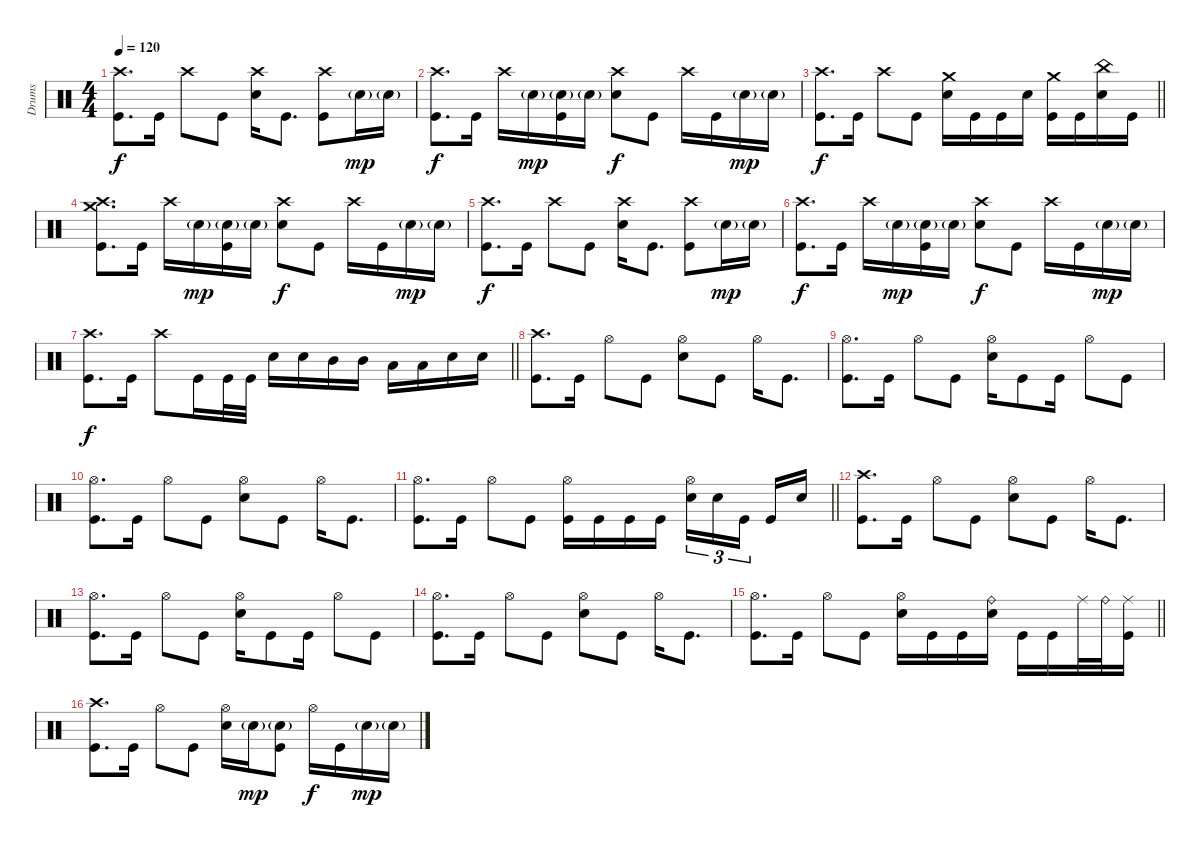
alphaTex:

\track ("Drums" "Drums") {instrument percussion}
\staff
\articulation defaults
\ts (4 4)
\tempo 120
\clef neutral
\ks c
("Crash high (hit)" "Kick (hit)").8{d dy f} "Kick (hit)".16 "Crash high (hit)".8 "Kick (hit)".8 ("Crash high (hit)" "Electric Snare (hit)").16 "Kick (hit)".8{d} ("Crash high (hit)" "Kick (hit)").8 "Electric Snare (hit)"{g}.16{dy mp} "Electric Snare (hit)"{g}.16 |
("Crash high (hit)" "Kick (hit)").8{d dy f} "Kick (hit)".16 "Crash high (hit)".16 "Electric Snare (hit)"{g}.16{dy mp} ("Electric Snare (hit)"{g} "Kick (hit)").16 "Electric Snare (hit)"{g}.16 ("Crash high (hit)" "Electric Snare (hit)").8{dy f} "Kick (hit)".8 "Crash high (hit)".16 "Kick (hit)".16 "Electric Snare (hit)"{g}.16{dy mp} "Electric Snare (hit)"{g}.16 |
\barLineRight lightlight
("Crash high (hit)" "Kick (hit)").8{d dy f} "Kick (hit)".16 "Crash high (hit)".8 "Kick (hit)".8 ("Crash medium (hit)" "Electric Snare (hit)").16 "Kick (hit)".16 "Kick (hit)".16 "Electric Snare (hit)".16 ("Crash medium (hit)" "Kick (hit)").16 "Kick (hit)".16 ("China (hit)" "Electric Snare (hit)").16 "Kick (hit)".16 |
("Crash high (hit)" "Crash medium (hit)" "Kick (hit)").8{d} "Kick (hit)".16 "Crash high (hit)".16 "Electric Snare (hit)"{g}.16{dy mp} ("Electric Snare (hit)"{g} "Kick (hit)").16 "Electric Snare (hit)"{g}.16 ("Crash high (hit)" "Electric Snare (hit)").8{dy f} "Kick (hit)".8 "Crash high (hit)".16 "Kick (hit)".16 "Electric Snare (hit)"{g}.16{dy mp} "Electric Snare (hit)"{g}.16 |
("Crash high (hit)" "Kick (hit)").8{d dy f} "Kick (hit)".16 "Crash high (hit)".8 "Kick (hit)".8 ("Crash high (hit)" "Electric Snare (hit)").16 "Kick (hit)".8{d} ("Crash high (hit)" "Kick (hit)").8 "Electric Snare (hit)"{g}.16{dy mp} "Electric Snare (hit)"{g}.16 |
("Crash high (hit)" "Kick (hit)").8{d dy f} "Kick (hit)".16 "Crash high (hit)".16 "Electric Snare (hit)"{g}.16{dy mp} ("Electric Snare (hit)"{g} "Kick (hit)").16 "Electric Snare (hit)"{g}.16 ("Crash high (hit)" "Electric Snare (hit)").8{dy f} "Kick (hit)".8 "Crash high (hit)".16 "Kick (hit)".16 "Electric Snare (hit)"{g}.16{dy mp} "Electric Snare (hit)"{g}.16 |
\barLineRight lightlight
("Crash high (hit)" "Kick (hit)").8{d dy f} "Kick (hit)".16 "Crash high (hit)".8 "Kick (hit)".16 "Kick (hit)".32 "Kick (hit)".32 "Electric Snare (hit)".16 "Electric Snare (hit)".16 "Mid Tom (hit)".16 "Mid Tom (hit)".16 "Low Tom (hit)".16 "Low Tom (hit)".16 "Electric Snare (hit)".16 "Electric Snare (hit)".16 |
\section ("" "")
("Crash high (hit)" "Kick (hit)").8{d} "Kick (hit)".16 "Hi-Hat (open)".8 "Kick (hit)".8 ("Hi-Hat (open)" "Electric Snare (hit)").8 "Kick (hit)".8 "Hi-Hat (open)".16 "Kick (hit)".8{d} |
("Hi-Hat (open)" "Kick (hit)").8{d} "Kick (hit)".16 "Hi-Hat (open)".8 "Kick (hit)".8 ("Hi-Hat (open)" "Electric Snare (hit)").16 "Kick (hit)".8 "Kick (hit)".16 "Hi-Hat (open)".8 "Kick (hit)".8 |
("Hi-Hat (open)" "Kick (hit)").8{d} "Kick (hit)".16 "Hi-Hat (open)".8 "Kick (hit)".8 ("Hi-Hat (open)" "Electric Snare (hit)").8 "Kick (hit)".8 "Hi-Hat (open)".16 "Kick (hit)".8{d} |
\barLineRight lightlight
("Hi-Hat (open)" "Kick (hit)").8{d} "Kick (hit)".16 "Hi-Hat (open)".8 "Kick (hit)".8 ("Hi-Hat (open)" "Kick (hit)").16 "Kick (hit)".16 "Kick (hit)".16 "Kick (hit)".16 ("Hi-Hat (open)" "Electric Snare (hit)").16{tu (3 2)} "Electric Snare (hit)".16{tu (3 2)} "Kick (hit)".16{tu (3 2) beam splitsecondary} "Kick (hit)".16 "Electric Snare (hit)".16 |
("Crash high (hit)" "Kick (hit)").8{d} "Kick (hit)".16 "Hi-Hat (open)".8 "Kick (hit)".8 ("Hi-Hat (open)" "Electric Snare (hit)").8 "Kick (hit)".8 "Hi-Hat (open)".16 "Kick (hit)".8{d} |
("Hi-Hat (open)" "Kick (hit)").8{d} "Kick (hit)".16 "Hi-Hat (open)".8 "Kick (hit)".8 ("Hi-Hat (open)" "Electric Snare (hit)").16 "Kick (hit)".8 "Kick (hit)".16 "Hi-Hat (open)".8 "Kick (hit)".8 |
("Hi-Hat (open)" "Kick (hit)").8{d} "Kick (hit)".16 "Hi-Hat (open)".8 "Kick (hit)".8 ("Hi-Hat (open)" "Electric Snare (hit)").8 "Kick (hit)".8 "Hi-Hat (open)".16 "Kick (hit)".8{d} |
\barLineRight lightlight
("Hi-Hat (open)" "Kick (hit)").8{d} "Kick (hit)".16 "Hi-Hat (open)".8 "Kick (hit)".8 ("Hi-Hat (open)" "Electric Snare (hit)").16 "Kick (hit)".16 "Kick (hit)".16 ("Ride (bell)" "Electric Snare (hit)").16 "Kick (hit)".16 "Kick (hit)".16 "Ride (middle)".32 "Ride (bell)".32 ("Ride (middle)" "Kick (hit)").16 |
\section ("" "")
("Crash high (hit)" "Kick (hit)").8{d} "Kick (hit)".16 "Hi-Hat (open)".8 "Kick (hit)".8 ("Hi-Hat (open)" "Electric Snare (hit)").16 "Electric Snare (hit)"{g}.16{dy mp} ("Electric Snare (hit)"{g} "Kick (hit)").8 "Hi-Hat (open)".16{dy f} "Kick (hit)".16 "Electric Snare (hit)"{g}.16{dy mp} "Electric Snare (hit)"{g}.16
